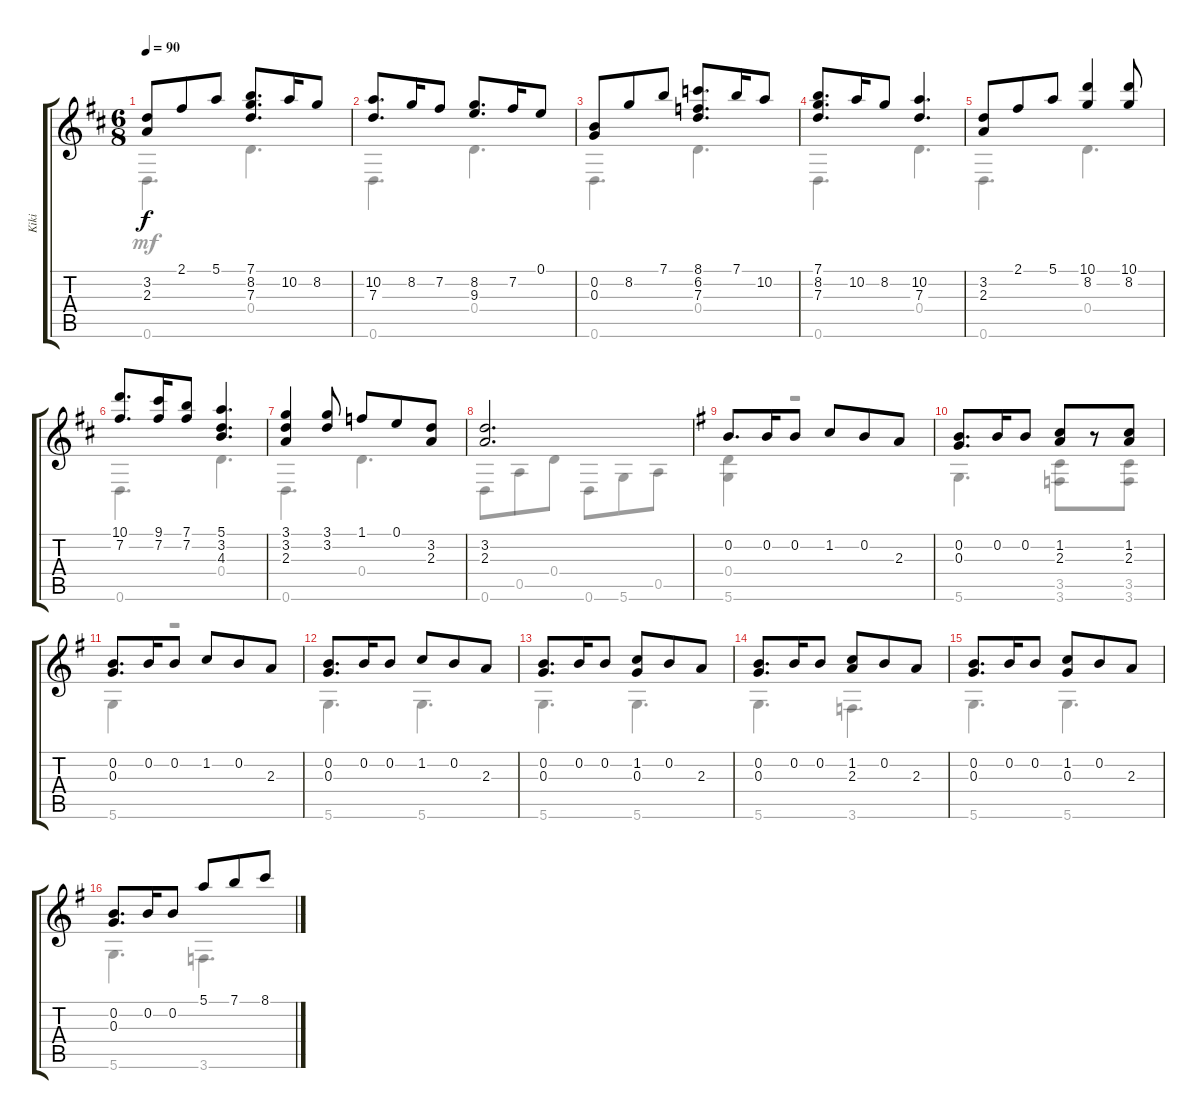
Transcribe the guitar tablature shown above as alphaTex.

\track ("Kiki" "Kiki") {instrument acousticguitarnylon}
\staff {score tabs}
\tuning (E4 B3 G3 D3 A2 D2) {hide}
\voice
\ts (6 8)
\tempo 90
\clef g2
\ks d
(3.2 2.3).8{dy f} 2.1.8 5.1.8 (7.1 8.2 7.3).8{d} 10.2.16 8.2.8 |
(10.2 7.3).8{d} 8.2.16 7.2.8 (8.2 9.3).8{d} 7.2.16 0.1.8 |
(0.2 0.3).8 8.2.8 7.1.8 (8.1 6.2 7.3).8{d} 7.1.16 10.2.8 |
(7.1 8.2 7.3).8{d} 10.2.16 8.2.8 (10.2 7.3).4{d} |
(3.2 2.3).8 2.1.8 5.1.8 (10.1 8.2).4 (10.1 8.2).8 |
(10.1 7.2).8{d} (9.1 7.2).16 (7.1 7.2).8 (5.1 3.2 4.3).4{d} |
(3.1 3.2 2.3).4 (3.1 3.2).8 1.1.8 0.1.8 (3.2 2.3).8 |
(3.2 2.3).2{d} |
\ks g
0.2.8{d} 0.2.16 0.2.8 1.2.8 0.2.8 2.3.8 |
(0.2 0.3).8{d} 0.2.16 0.2.8 (1.2 2.3).8 r.8 (1.2 2.3).8 |
(0.2 0.3).8{d} 0.2.16 0.2.8 1.2.8 0.2.8 2.3.8 |
(0.2 0.3).8{d} 0.2.16 0.2.8 1.2.8 0.2.8 2.3.8 |
(0.2 0.3).8{d} 0.2.16 0.2.8 (1.2 0.3).8 0.2.8 2.3.8 |
(0.2 0.3).8{d} 0.2.16 0.2.8 (1.2 2.3).8 0.2.8 2.3.8 |
(0.2 0.3).8{d} 0.2.16 0.2.8 (1.2 0.3).8 0.2.8 2.3.8 |
(0.2 0.3).8{d} 0.2.16 0.2.8 5.1.8 7.1.8 8.1.8
\voice
\clef g2
\ottava regular
\simile none
\ks d
0.6.4{d dy mf} 0.4.4{d} |
0.6.4{d} 0.4.4{d} |
0.6.4{d} 0.4.4{d} |
0.6.4{d} 0.4.4{d} |
0.6.4{d} 0.4.4{d} |
0.6.4{d} 0.4.4{d} |
0.6.4{d} 0.4.4{d} |
0.6.8 0.5.8 0.4.8 0.6.8 5.6.8 0.5.8 |
\ks g
(0.4 5.6).4 r.2 |
5.6.4{d} (3.5 3.6).8 r.8 (3.5 3.6).8 |
5.6.4 r.2 |
5.6.4{d} 5.6.4{d} |
5.6.4{d} 5.6.4{d} |
5.6.4{d} 3.6.4{d} |
5.6.4{d} 5.6.4{d} |
5.6.4{d} 3.6.4{d}
